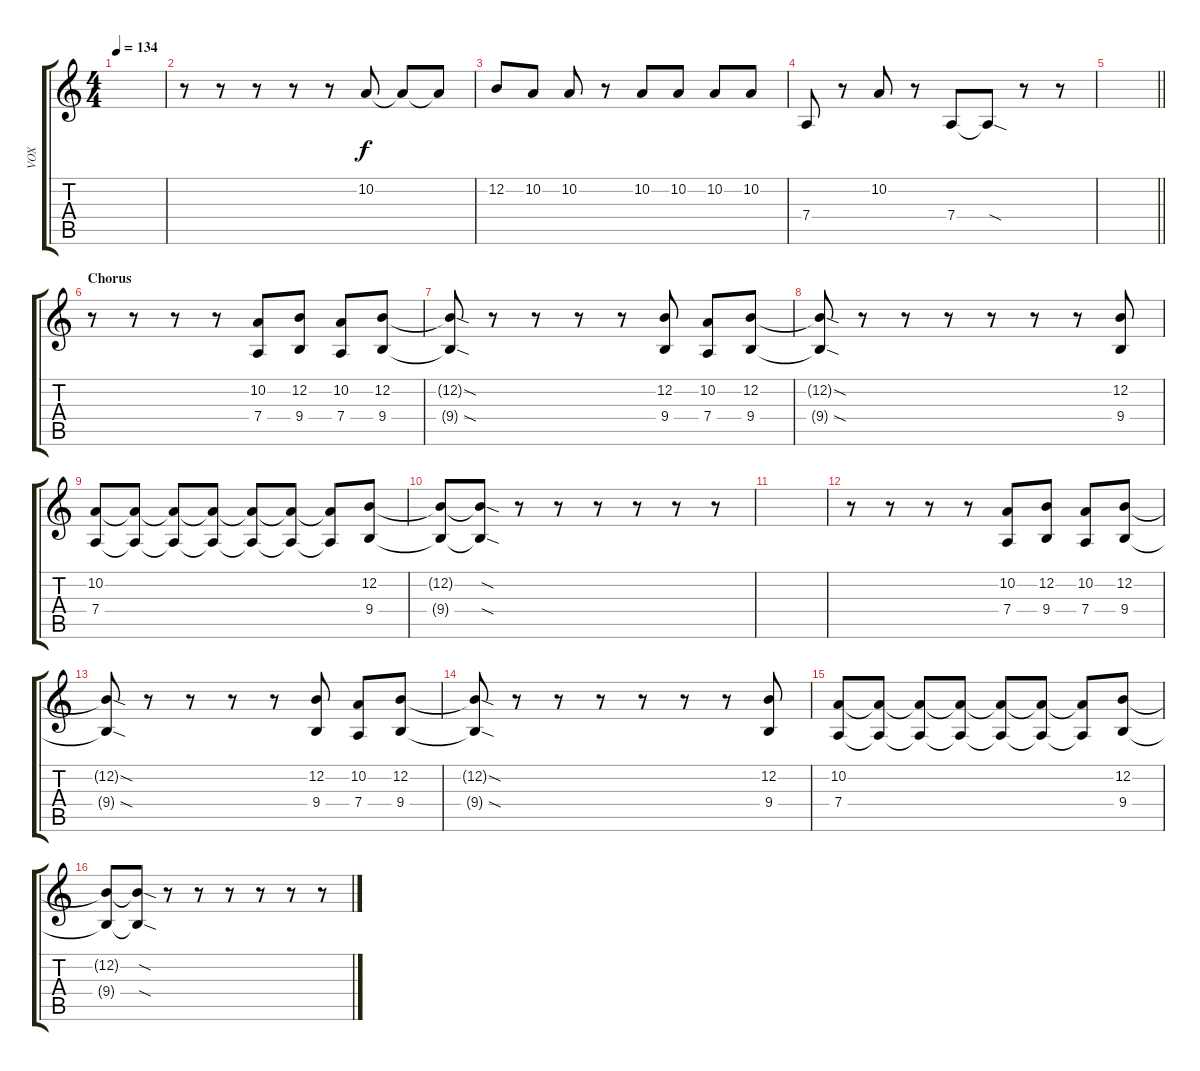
\track ("VOX" "VOX") {instrument tenorsax}
\staff {score tabs}
\tuning (E4 B3 G3 D3 A2 E2) {hide}
\ts (4 4)
\tempo 134
\clef g2
\ks c
|
r.8 r.8 r.8 r.8 r.8 10.2.8 10.2{t}.8 10.2{t}.8 |
12.2.8 10.2.8 10.2.8 r.8 10.2.8 10.2.8 10.2.8 10.2.8 |
7.4.8 r.8 10.2.8 r.8 7.4.8 7.4{sod t}.8 r.8 r.8 |
\barLineRight lightlight
|
\section ("" "Chorus")
r.8 r.8 r.8 r.8 (10.2 7.4).8 (12.2 9.4).8 (10.2 7.4).8 (12.2 9.4).8 |
(12.2{sod t} 9.4{sod t}).8 r.8 r.8 r.8 r.8 (12.2 9.4).8 (10.2 7.4).8 (12.2 9.4).8 |
(12.2{sod t} 9.4{sod t}).8 r.8 r.8 r.8 r.8 r.8 r.8 (12.2 9.4).8 |
(10.2 7.4).8 (10.2{t} 7.4{t}).8 (10.2{t} 7.4{t}).8 (10.2{t} 7.4{t}).8 (10.2{t} 7.4{t}).8 (10.2{t} 7.4{t}).8 (10.2{t} 7.4{t}).8 (12.2 9.4).8 |
(12.2{t} 9.4{t}).8 (12.2{sod t} 9.4{sod t}).8 r.8 r.8 r.8 r.8 r.8 r.8 |
|
r.8 r.8 r.8 r.8 (10.2 7.4).8 (12.2 9.4).8 (10.2 7.4).8 (12.2 9.4).8 |
(12.2{sod t} 9.4{sod t}).8 r.8 r.8 r.8 r.8 (12.2 9.4).8 (10.2 7.4).8 (12.2 9.4).8 |
(12.2{sod t} 9.4{sod t}).8 r.8 r.8 r.8 r.8 r.8 r.8 (12.2 9.4).8 |
(10.2 7.4).8 (10.2{t} 7.4{t}).8 (10.2{t} 7.4{t}).8 (10.2{t} 7.4{t}).8 (10.2{t} 7.4{t}).8 (10.2{t} 7.4{t}).8 (10.2{t} 7.4{t}).8 (12.2 9.4).8 |
(12.2{t} 9.4{t}).8 (12.2{sod t} 9.4{sod t}).8 r.8 r.8 r.8 r.8 r.8 r.8
